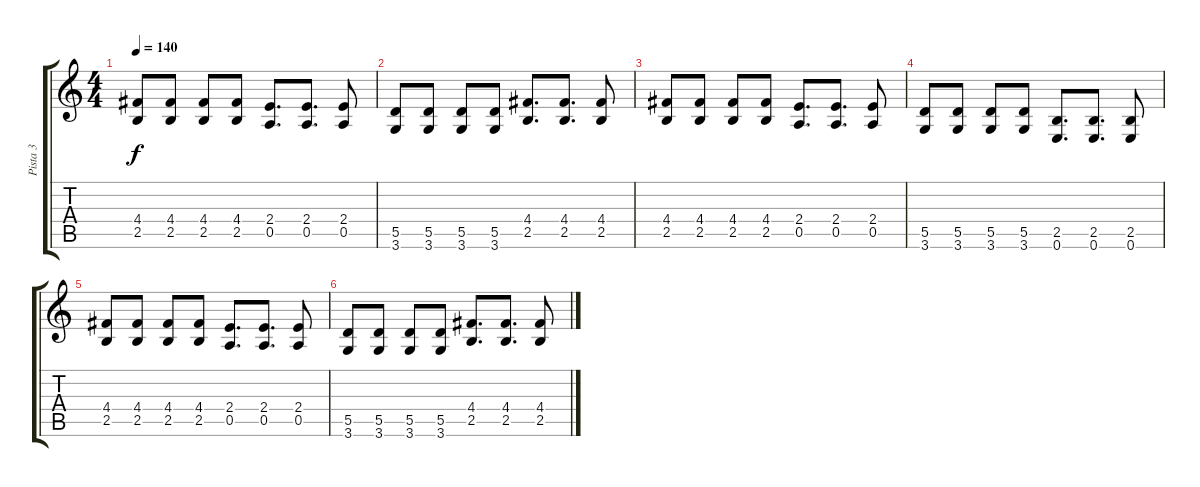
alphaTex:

\track ("Pista 3" "Pista 3") {instrument overdrivenguitar}
\staff {score tabs}
\tuning (E4 B3 G3 D3 A2 E2) {hide}
\ts (4 4)
\tempo 140
\clef g2
\ks c
(4.4 2.5).8{dy f} (4.4 2.5).8 (4.4 2.5).8 (4.4 2.5).8 (2.4 0.5).8{d} (2.4 0.5).8{d} (2.4 0.5).8 |
(5.5 3.6).8 (5.5 3.6).8 (5.5 3.6).8 (5.5 3.6).8 (4.4 2.5).8{d} (4.4 2.5).8{d} (4.4 2.5).8 |
(4.4 2.5).8 (4.4 2.5).8 (4.4 2.5).8 (4.4 2.5).8 (2.4 0.5).8{d} (2.4 0.5).8{d} (2.4 0.5).8 |
(5.5 3.6).8 (5.5 3.6).8 (5.5 3.6).8 (5.5 3.6).8 (2.5 0.6).8{d} (2.5 0.6).8{d} (2.5 0.6).8 |
(4.4 2.5).8 (4.4 2.5).8 (4.4 2.5).8 (4.4 2.5).8 (2.4 0.5).8{d} (2.4 0.5).8{d} (2.4 0.5).8 |
(5.5 3.6).8 (5.5 3.6).8 (5.5 3.6).8 (5.5 3.6).8 (4.4 2.5).8{d} (4.4 2.5).8{d} (4.4 2.5).8
